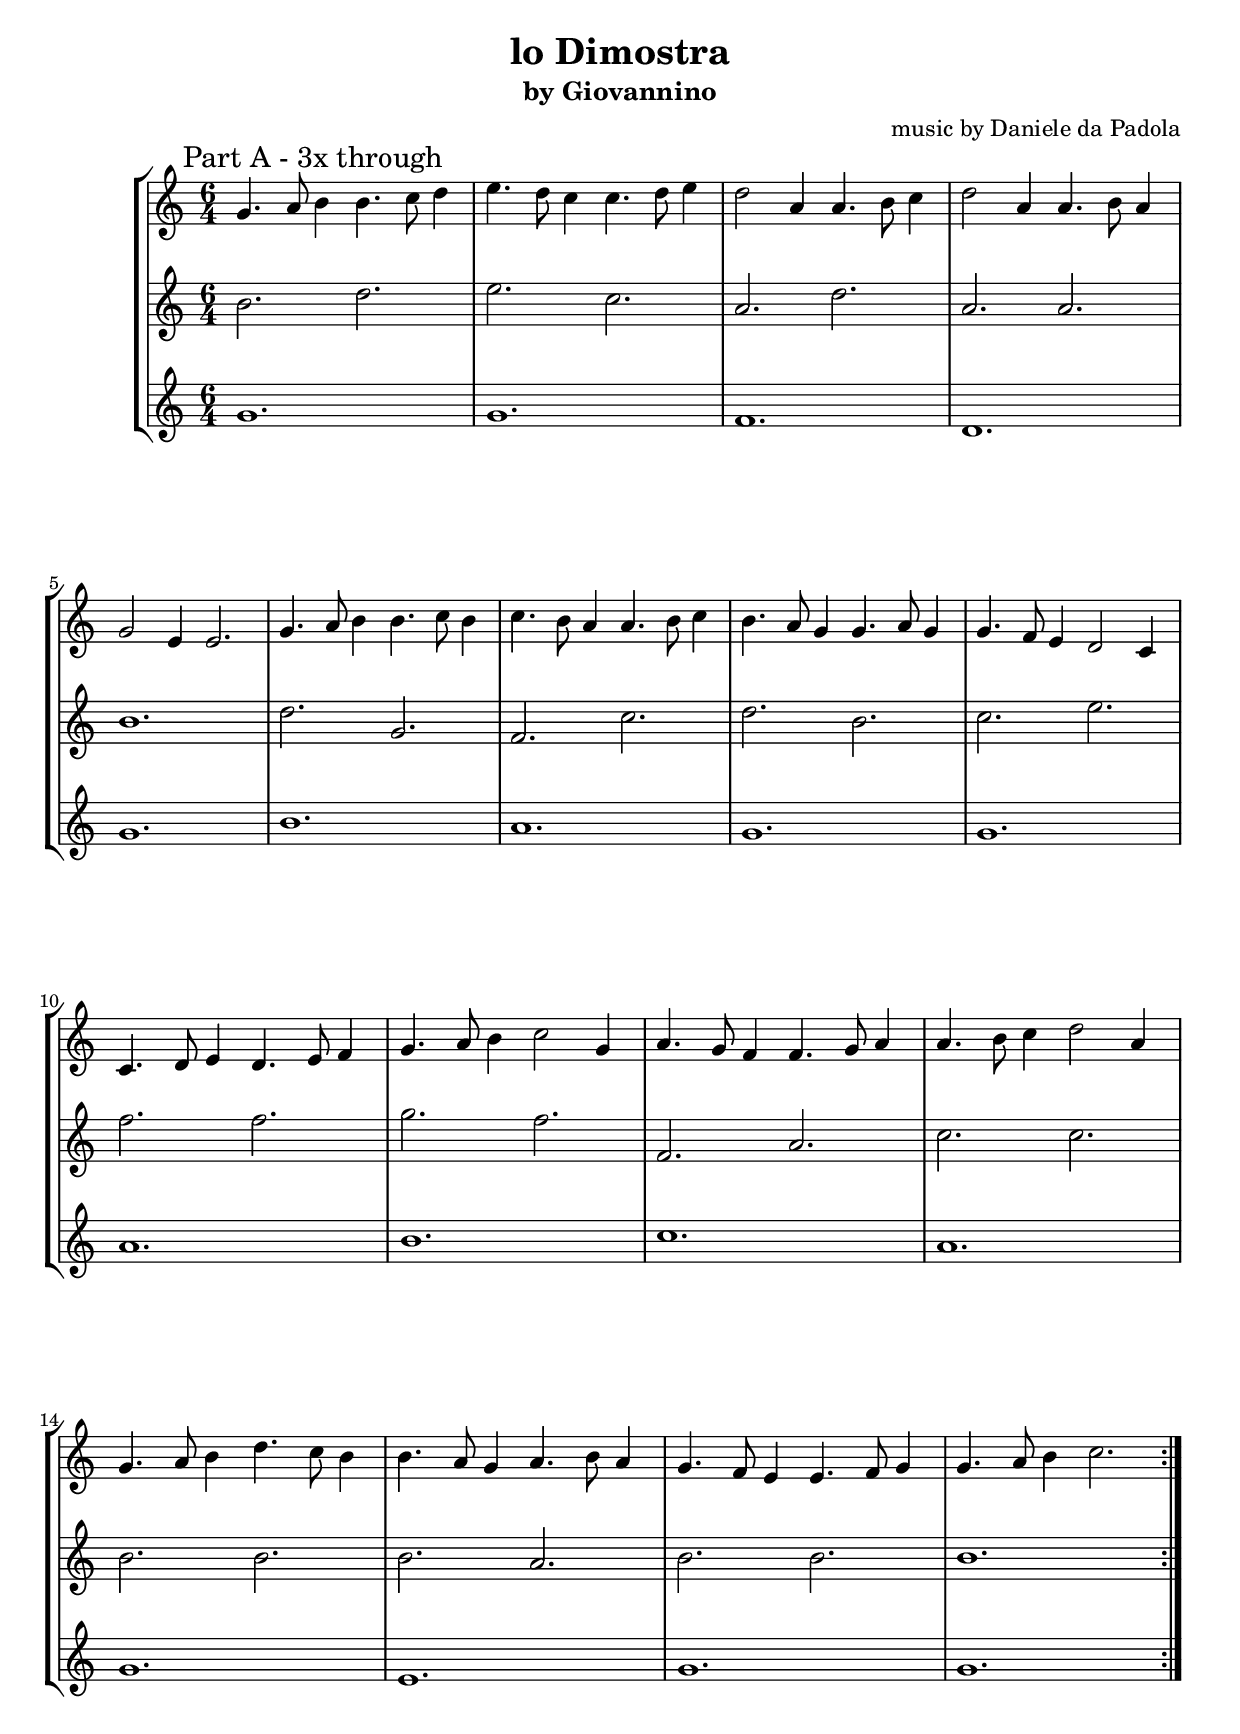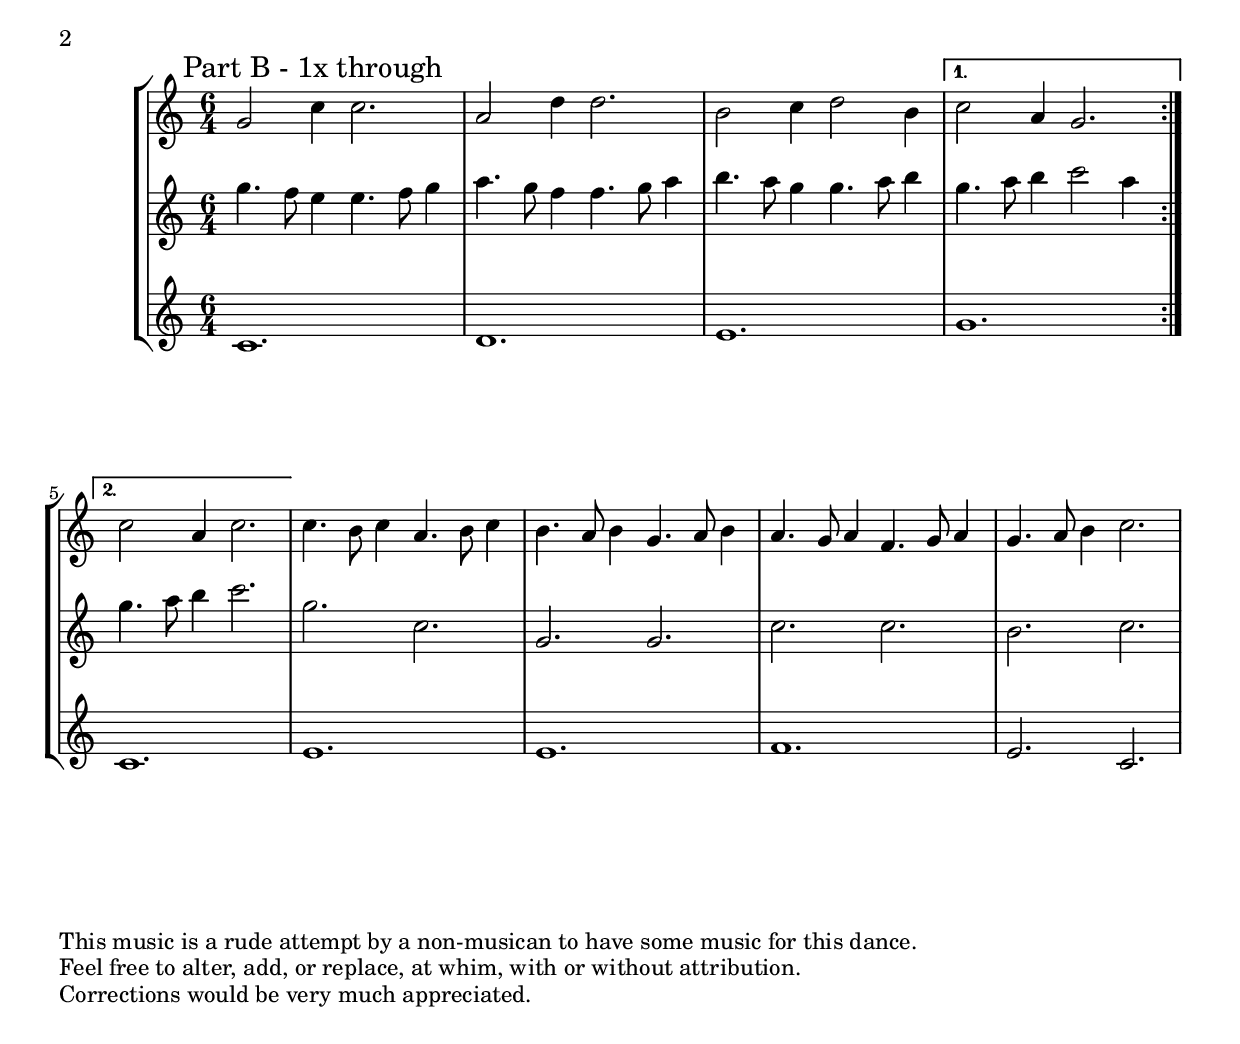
\version "2.16.2"
\clef treble
\header {
  title = "lo Dimostra" 
  subtitle = "by Giovannino" 
  composer = "music by Daniele da Padola"
}

sopranoA = \relative c'' {
  \time 6/4
  g4. a8 b4 b4. c8 d4
  e4. d8 c4 c4. d8 e4
  d2 a4 a4. b8 c4
  d2 a4 a4. b8 a4
  g2 e4 e2.
  g4. a8 b4 b4. c8 b4
  c4. b8 a4 a4. b8 c4 
  b4. a8 g4 g4. a8 g4
  g4. f8 e4 d2 c4
  c4. d8 e4 d4. e8 f4
  g4. a8 b4 c2 g4
  a4. g8 f4 f4. g8 a4
  a4. b8 c4 d2 a4
  g4. a8 b4 d4. c8 b4
  b4. a8 g4 a4. b8 a4
  g4. f8 e4 e4. f8 g4
  g4. a8 b4 c2.
}

altoA = \relative c'' {
  b2. d e c a d a a b1.
  d2. g, f c' d b 
  c e f f g f f, a
  c c b b b a b b b1.
}

tenorA = \relative c'' {
  g1. g f d g b a g g a b c a g e g g
}

sopranoB = \relative c'' {
  \time 6/4
  \repeat volta 2 {
    g2 c4 c2.
    a2 d4 d2.
    b2 c4 d2 b4
  }
  \alternative {
    {
      c2 a4 g2.
    }
    {
      c2 a4 c2.
    }
  }
  c4. b8 c4 a4. b8 c4
  b4. a8 b4 g4. a8 b4
  a4. g8 a4 f4. g8 a4
  g4. a8 b4 c2.
}

altoB = \relative c'' {
  \repeat volta 2 {
    g'4. f8 e4 e4. f8 g4
    a4. g8 f4 f4. g8 a4
    b4. a8 g4 g4. a8 b4
  }
  \alternative {
    {
      g4. a8 b4 c2 a4
    }
    {
      g4. a8 b4 c2.
    }
  }
  g c, g g c c b c
}

tenorB = \relative c' {
  \repeat volta 2 {
    c1. d e
  }
  \alternative {
    {
      g
    }
    {
      c,
    }
  }
  e e f e2. c
}

\new StaffGroup <<
  \new Staff {
    \mark "Part A - 3x through"
    \repeat volta 3 {
      \sopranoA
    }
  }
  \new Staff {
    \repeat volta 3 {
      \altoA
    }
  }
  \new Staff {
    \repeat volta 3 {
      \tenorA
    }
  }
>>

\pageBreak

\new StaffGroup <<
  \new Staff {
    \mark "Part B - 1x through"
    \sopranoB
  }
  \new Staff {
    \altoB
  }
  \new Staff {
    \tenorB
  }
>>
\markup {
  This music is a rude attempt by a non-musican to have some music for this dance.
}
\markup {
  Feel free to alter, add, or replace, at whim, with or without attribution.
}
\markup {
  Corrections would be very much appreciated.
}